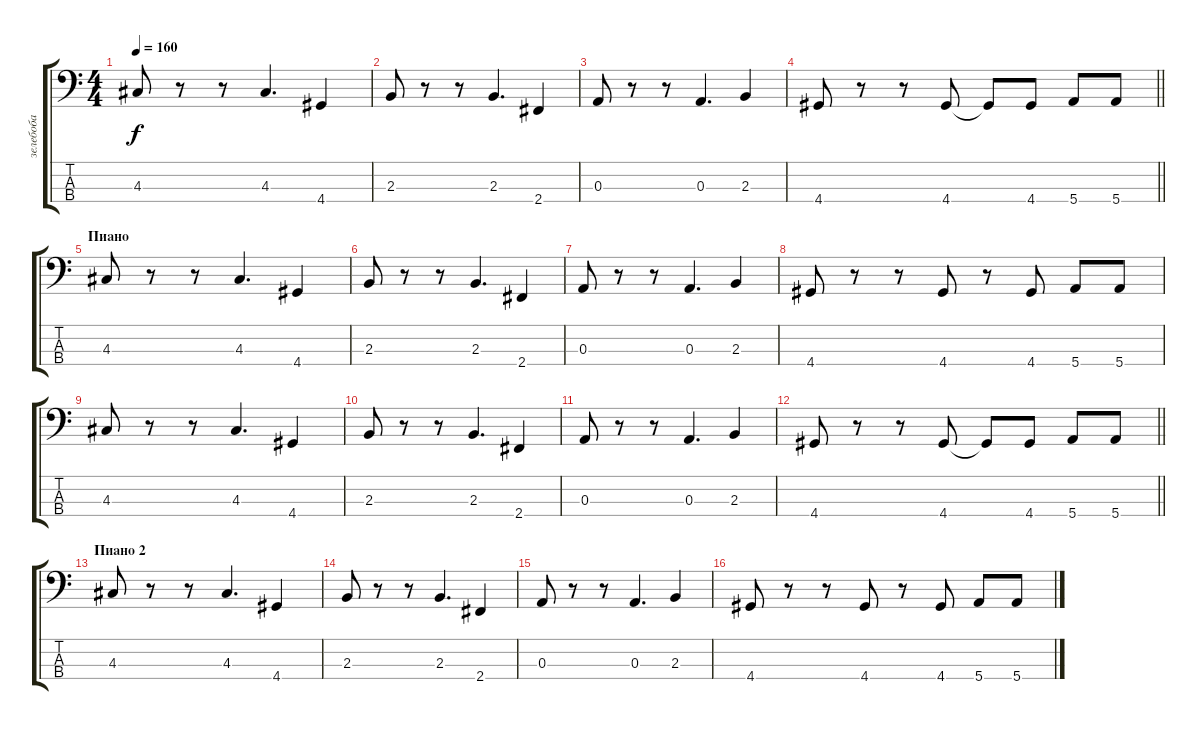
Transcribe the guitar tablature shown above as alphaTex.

\track ("зелебоба" "зелебоба") {instrument electricbassfinger}
\staff {score tabs}
\tuning (G2 D2 A1 E1) {hide}
\ts (4 4)
\tempo 160
\clef f4
\ks c
4.3.8{dy f} r.8 r.8 4.3.4{d} 4.4.4 |
2.3.8 r.8 r.8 2.3.4{d} 2.4.4 |
0.3.8 r.8 r.8 0.3.4{d} 2.3.4 |
\barLineRight lightlight
4.4.8 r.8 r.8 4.4.8 4.4{t}.8 4.4.8 5.4.8 5.4.8 |
\section ("" "Пиано")
4.3.8 r.8 r.8 4.3.4{d} 4.4.4 |
2.3.8 r.8 r.8 2.3.4{d} 2.4.4 |
0.3.8 r.8 r.8 0.3.4{d} 2.3.4 |
4.4.8 r.8 r.8 4.4.8 r.8 4.4.8 5.4.8 5.4.8 |
4.3.8 r.8 r.8 4.3.4{d} 4.4.4 |
2.3.8 r.8 r.8 2.3.4{d} 2.4.4 |
0.3.8 r.8 r.8 0.3.4{d} 2.3.4 |
\barLineRight lightlight
4.4.8 r.8 r.8 4.4.8 4.4{t}.8 4.4.8 5.4.8 5.4.8 |
\section ("" "Пиано 2")
4.3.8 r.8 r.8 4.3.4{d} 4.4.4 |
2.3.8 r.8 r.8 2.3.4{d} 2.4.4 |
0.3.8 r.8 r.8 0.3.4{d} 2.3.4 |
4.4.8 r.8 r.8 4.4.8 r.8 4.4.8 5.4.8 5.4.8
